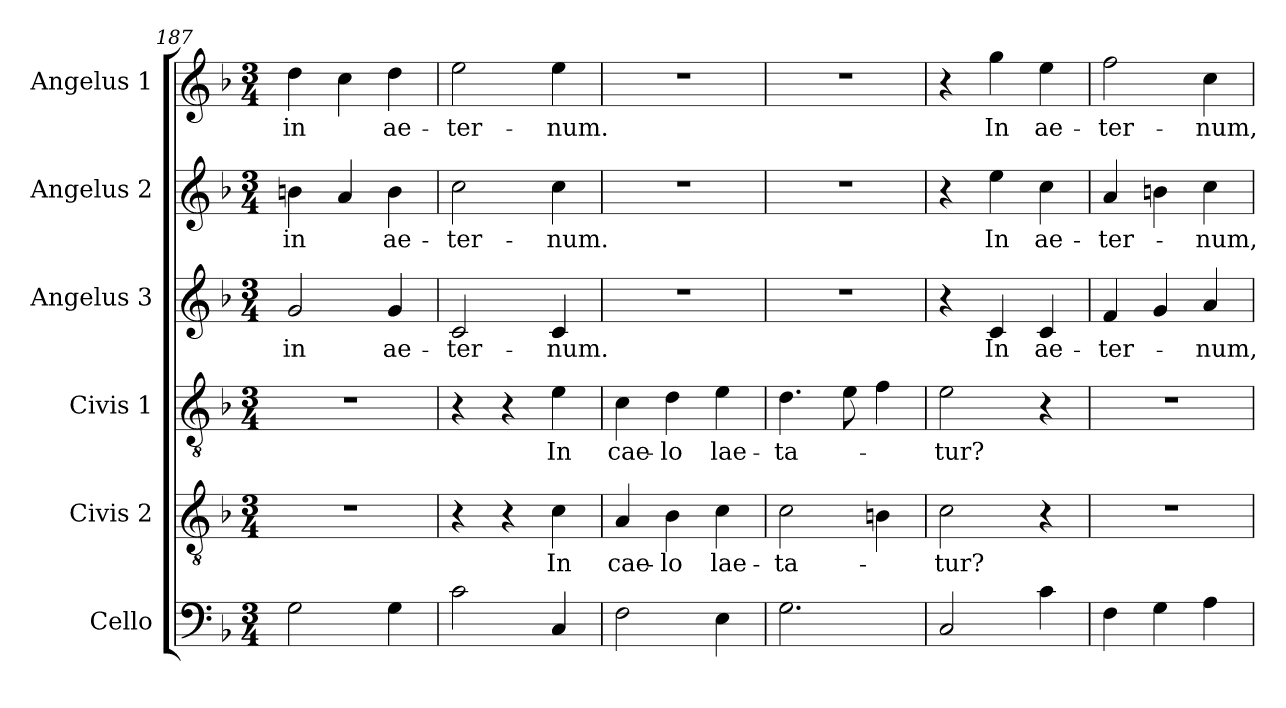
**kern	**kern	**text	**kern	**text	**kern	**text	**kern	**text	**kern	**text
*part6	*part5	*part5	*part4	*part4	*part3	*part3	*part2	*part2	*part1	*part1
*staff6	*staff5	*staff5	*staff4	*staff4	*staff3	*staff3	*staff2	*staff2	*staff1	*staff1
*I"Cello	*I"Civis 2	*	*I"Civis 1	*	*I"Angelus 3	*	*I"Angelus 2	*	*I"Angelus 1	*
*	*I'Cv 2	*	*I'Cv 1	*	*I'An 3	*	*I'An 2	*	*I'An 1	*
*clefF4	*clefGv2	*	*clefGv2	*	*clefG2	*	*clefG2	*	*clefG2	*
*k[b-]	*k[b-]	*	*k[b-]	*	*k[b-]	*	*k[b-]	*	*k[b-]	*
*F:	*F:	*	*F:	*	*F:	*	*F:	*	*F:	*
*M3/4	*M3/4	*	*M3/4	*	*M3/4	*	*M3/4	*	*M3/4	*
=187	=187	=187	=187	=187	=187	=187	=187	=187	=187	=187
!	!	!	!	!	!	!LO:LY:b	!	!	!	!
!	!	!	!	!	!	!	!	!LO:LY:b	!	!
!	!	!	!	!	!	!	!	!	!	!LO:LY:b
2G\	2.r	.	2.r	.	2g/	in	4bn\	in	4dd\	in
.	.	.	.	.	.	.	4a/	.	4cc\	.
!	!	!	!	!	!	!LO:LY:b	!	!	!	!
!	!	!	!	!	!	!	!	!LO:LY:b	!	!
!	!	!	!	!	!	!	!	!	!	!LO:LY:b
4G\	.	.	.	.	4g/	ae-	4b\	ae-	4dd\	ae-
!!LO:LB:g=z
=188	=188	=188	=188	=188	=188	=188	=188	=188	=188	=188
!	!	!	!	!	!	!LO:LY:b	!	!	!	!
!	!	!	!	!	!	!	!	!LO:LY:b	!	!
!	!	!	!	!	!	!	!	!	!	!LO:LY:b
2c\	4r	.	4r	.	2c/	-ter-	2cc\	-ter-	2ee\	-ter-
.	4r	.	4r	.	.	.	.	.	.	.
!	!	!LO:LY:b	!	!	!	!	!	!	!	!
!	!	!	!	!LO:LY:b	!	!	!	!	!	!
!	!	!	!	!	!	!LO:LY:b	!	!	!	!
!	!	!	!	!	!	!	!	!LO:LY:b	!	!
!	!	!	!	!	!	!	!	!	!	!LO:LY:b
4C/	4c\	In	4e\	In	4c/	-num.	4cc\	-num.	4ee\	-num.
=189	=189	=189	=189	=189	=189	=189	=189	=189	=189	=189
!	!	!LO:LY:b	!	!	!	!	!	!	!	!
!	!	!	!	!LO:LY:b	!	!	!	!	!	!
2F\	4A/	cae-	4c\	cae-	2.r	.	2.r	.	2.r	.
!	!	!LO:LY:b	!	!	!	!	!	!	!	!
!	!	!	!	!LO:LY:b	!	!	!	!	!	!
.	4B-\	-lo	4d\	-lo	.	.	.	.	.	.
!	!	!LO:LY:b	!	!	!	!	!	!	!	!
!	!	!	!	!LO:LY:b	!	!	!	!	!	!
4E\	4c\	lae-	4e\	lae-	.	.	.	.	.	.
=190	=190	=190	=190	=190	=190	=190	=190	=190	=190	=190
!	!	!LO:LY:b	!	!	!	!	!	!	!	!
!	!	!	!	!LO:LY:b	!	!	!	!	!	!
2.G\	2c\	-ta-	4.d\	-ta-	2.r	.	2.r	.	2.r	.
.	.	.	8e\	.	.	.	.	.	.	.
.	4Bn\	.	4f\	.	.	.	.	.	.	.
=191	=191	=191	=191	=191	=191	=191	=191	=191	=191	=191
!	!	!LO:LY:b	!	!	!	!	!	!	!	!
!	!	!	!	!LO:LY:b	!	!	!	!	!	!
2C/	2c\	-tur?	2e\	-tur?	4r	.	4r	.	4r	.
!	!	!	!	!	!	!LO:LY:b	!	!	!	!
!	!	!	!	!	!	!	!	!LO:LY:b	!	!
!	!	!	!	!	!	!	!	!	!	!LO:LY:b
.	.	.	.	.	4c/	In	4ee\	In	4gg\	In
!	!	!	!	!	!	!LO:LY:b	!	!	!	!
!	!	!	!	!	!	!	!	!LO:LY:b	!	!
!	!	!	!	!	!	!	!	!	!	!LO:LY:b
4c\	4r	.	4r	.	4c/	ae-	4cc\	ae-	4ee\	ae-
=192	=192	=192	=192	=192	=192	=192	=192	=192	=192	=192
!	!	!	!	!	!	!LO:LY:b	!	!	!	!
!	!	!	!	!	!	!	!	!LO:LY:b	!	!
!	!	!	!	!	!	!	!	!	!	!LO:LY:b
4F\	2.r	.	2.r	.	4f/	-ter-	4a/	-ter-	2ff\	-ter-
4G\	.	.	.	.	4g/	.	4bn\	.	.	.
!	!	!	!	!	!	!LO:LY:b	!	!	!	!
!	!	!	!	!	!	!	!	!LO:LY:b	!	!
!	!	!	!	!	!	!	!	!	!	!LO:LY:b
4A\	.	.	.	.	4a/	-num,	4cc\	-num,	4cc\	-num,
=	=	=	=	=	=	=	=	=	=	=
*-	*-	*-	*-	*-	*-	*-	*-	*-	*-	*-
